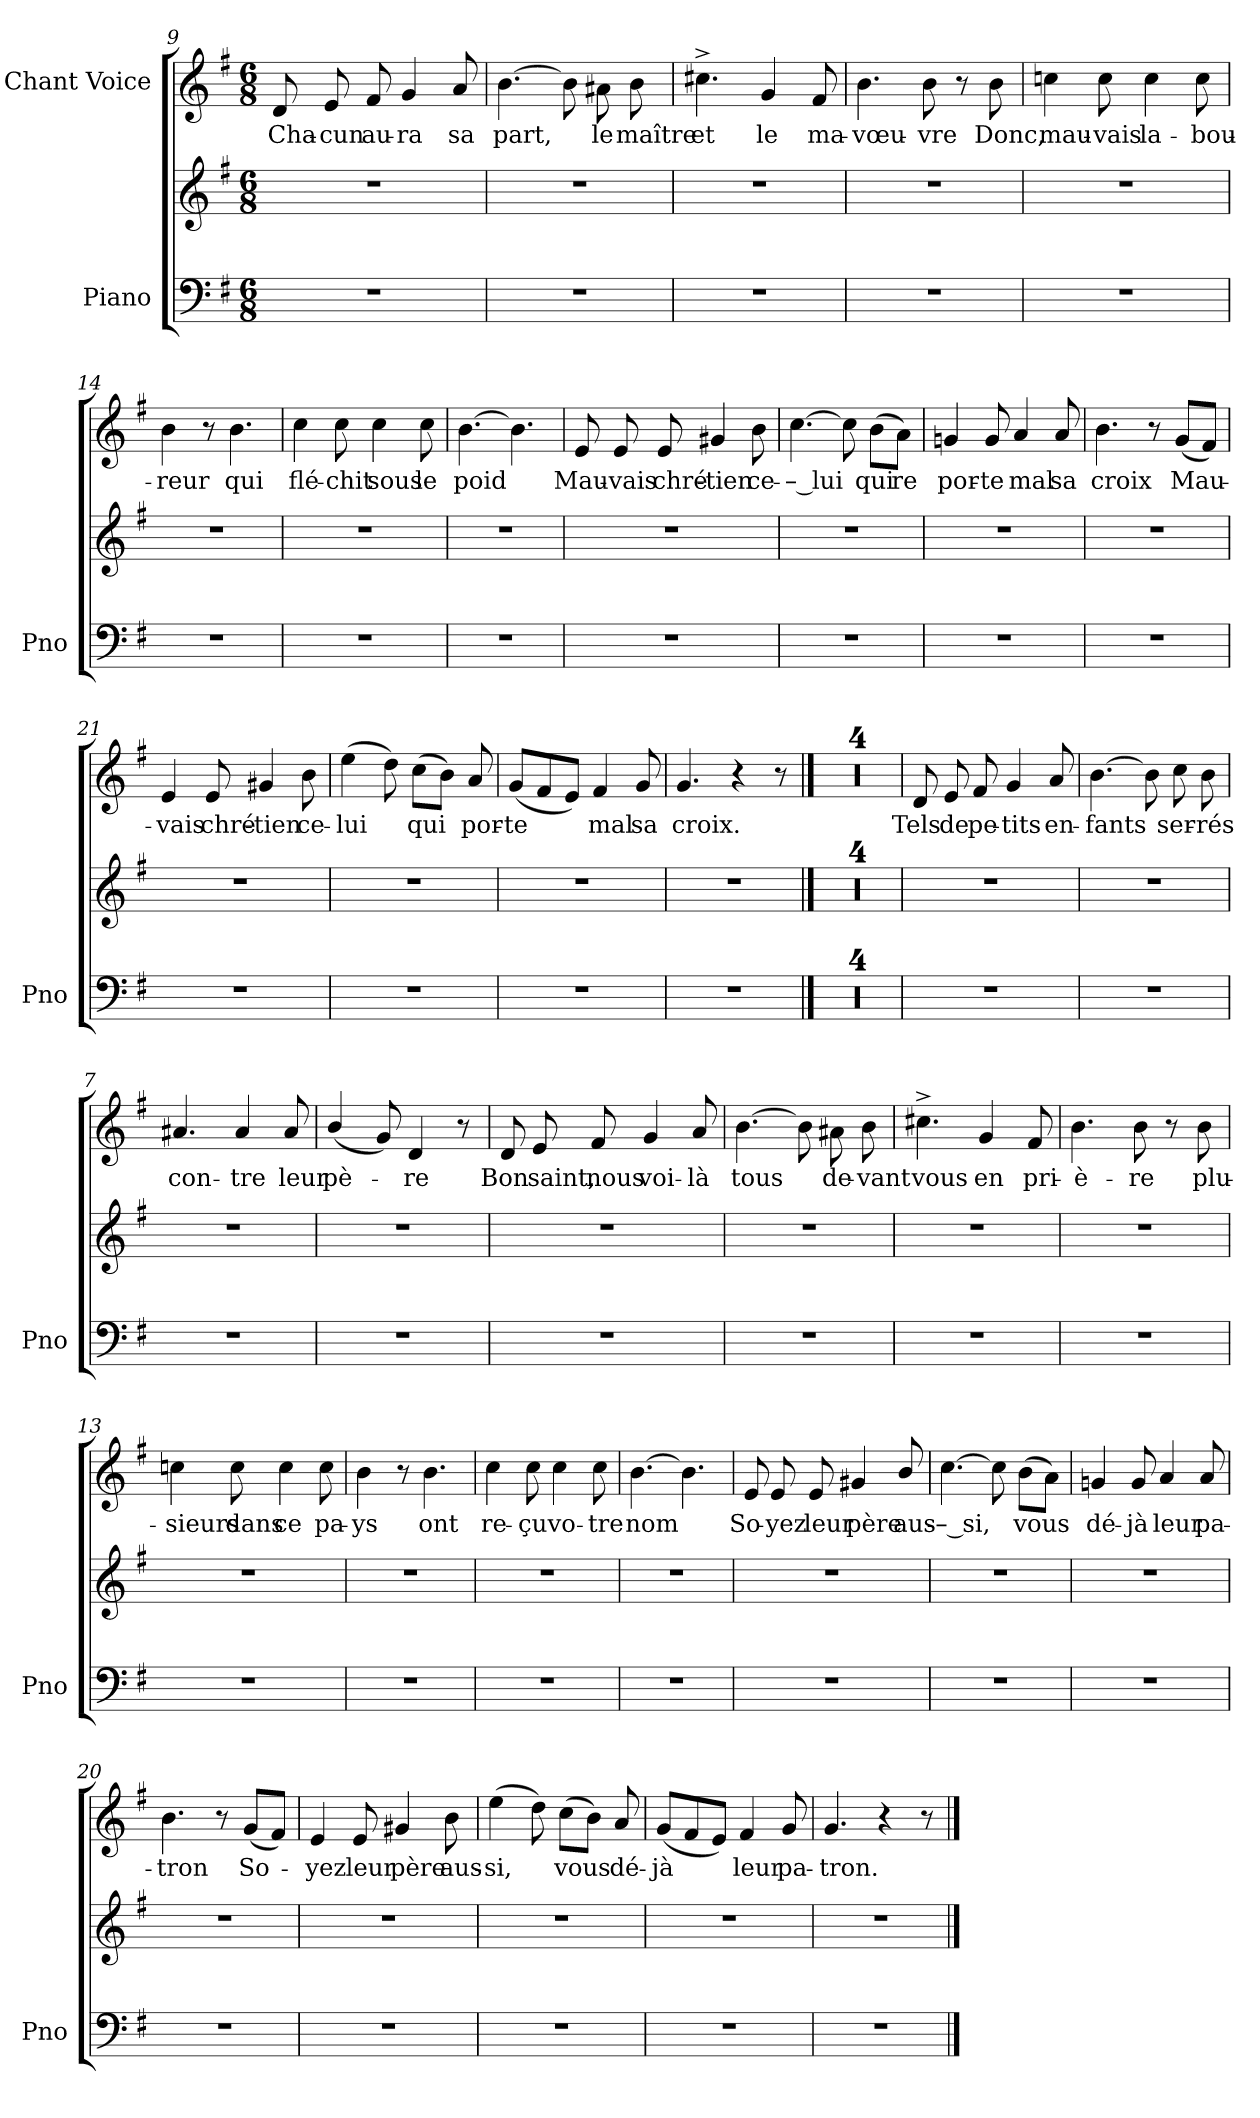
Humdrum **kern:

**kern	**kern	**kern	**text
*part2	*part2	*part1	*part1
*staff3	*staff2	*staff1	*staff1
*I"Piano	*	*I"Chant Voice	*
*I'Pno	*	*	*
*clefF4	*clefG2	*clefG2	*
*k[f#]	*k[f#]	*k[f#]	*
*M6/8	*M6/8	*M6/8	*
=9	=9	=9	=9
!	!	!	!LO:LY:b
2.r	2.r	8d/	Cha-
!	!	!	!LO:LY:b
.	.	8e/	-cun
!	!	!	!LO:LY:b
.	.	8f#/	au-
!	!	!	!LO:LY:b
.	.	4g/	-ra
!	!	!	!LO:LY:b
.	.	8a/	sa
=10	=10	=10	=10
!	!	!	!LO:LY:b
2.r	2.r	[4.b\	part,
.	.	8b\]	.
!	!	!	!LO:LY:b
.	.	8a#X\	le
!	!	!	!LO:LY:b
.	.	8b\	maître
!!LO:LB:g=z
=11	=11	=11	=11
!	!	!	!LO:LY:b
2.r	2.r	4.cc#X^\	et
!	!	!	!LO:LY:b
.	.	4g/	le
!	!	!	!LO:LY:b
.	.	8f#/	ma-
=12	=12	=12	=12
!	!	!	!LO:LY:b
2.r	2.r	4.b\	-vœu-
!	!	!	!LO:LY:b
.	.	8b\	-vre
.	.	8r	.
!	!	!	!LO:LY:b
.	.	8b\	Donc,
=13	=13	=13	=13
!	!	!	!LO:LY:b
2.r	2.r	4ccn\	mau-
!	!	!	!LO:LY:b
.	.	8cc\	-vais
!	!	!	!LO:LY:b
.	.	4cc\	la-
!	!	!	!LO:LY:b
.	.	8cc\	-bou-
=14	=14	=14	=14
!	!	!	!LO:LY:b
2.r	2.r	4b\	-reur
.	.	8r	.
!	!	!	!LO:LY:b
.	.	4.b\	qui
=15	=15	=15	=15
!	!	!	!LO:LY:b
2.r	2.r	4cc\	flé-
!	!	!	!LO:LY:b
.	.	8cc\	-chit
!	!	!	!LO:LY:b
.	.	4cc\	sous
!	!	!	!LO:LY:b
.	.	8cc\	le
=16	=16	=16	=16
!	!	!	!LO:LY:b
2.r	2.r	[4.b\	poid
.	.	4.b\]	.
=17	=17	=17	=17
!	!	!	!LO:LY:b
2.r	2.r	8e/	Mau-
!	!	!	!LO:LY:b
.	.	8e/	-vais
!	!	!	!LO:LY:b
.	.	8e/	chré-
!	!	!	!LO:LY:b
.	.	4g#X/	-tien
!	!	!	!LO:LY:b
.	.	8b\	ce-
!!LO:LB:g=z
=18	=18	=18	=18
!	!	!	!LO:LY:b
2.r	2.r	[4.cc\	-– lui
.	.	8cc\]	.
!	!	!	!LO:LY:b
.	.	(>8b\L	qui
!	!	!	!LO:LY:b
.	.	8a\J)	re
=19	=19	=19	=19
!	!	!	!LO:LY:b
2.r	2.r	4gn/	por-
!	!	!	!LO:LY:b
.	.	8g/	-te
!	!	!	!LO:LY:b
.	.	4a/	mal
!	!	!	!LO:LY:b
.	.	8a/	sa
=20	=20	=20	=20
!	!	!	!LO:LY:b
2.r	2.r	4.b\	croix
.	.	8r	.
!	!	!	!LO:LY:b
.	.	(<8g/L	Mau-
.	.	8f#/J)	.
=21	=21	=21	=21
!	!	!	!LO:LY:b
2.r	2.r	4e/	-vais
!	!	!	!LO:LY:b
.	.	8e/	chré-
!	!	!	!LO:LY:b
.	.	4g#X/	-tien
!	!	!	!LO:LY:b
.	.	8b\	ce-
=22	=22	=22	=22
!	!	!	!LO:LY:b
2.r	2.r	(>4ee\	-lui
.	.	8dd\)	.
!	!	!	!LO:LY:b
.	.	(>8cc\L	qui
.	.	8b\J)	.
!	!	!	!LO:LY:b
.	.	8a/	por-
=23	=23	=23	=23
!	!	!	!LO:LY:b
2.r	2.r	(<8g/L	-te
.	.	8f#/	.
.	.	8e/J)	.
!	!	!	!LO:LY:b
.	.	4f#/	mal
!	!	!	!LO:LY:b
.	.	8g/	sa
=24	=24	=24	=24
!	!	!	!LO:LY:b
2.r	2.r	4.g/	croix.
.	.	4r	.
.	.	8r	.
!!LO:LB:g=z
==1	==1	==1	==1
2.r	2.r	2.r	.
=2	=2	=2	=2
2.r	2.r	2.r	.
=3	=3	=3	=3
2.r	2.r	2.r	.
=4	=4	=4	=4
2.r	2.r	2.r	.
=5	=5	=5	=5
!	!	!	!LO:LY:b
2.r	2.r	8d/	Tels
!	!	!	!LO:LY:b
.	.	8e/	de
!	!	!	!LO:LY:b
.	.	8f#/	pe-
!	!	!	!LO:LY:b
.	.	4g/	-tits
!	!	!	!LO:LY:b
.	.	8a/	en-
=6	=6	=6	=6
!	!	!	!LO:LY:b
2.r	2.r	[4.b\	-fants
.	.	8b\]	.
!	!	!	!LO:LY:b
.	.	8cc\	ser-
!	!	!	!LO:LY:b
.	.	8b\	-rés
=7	=7	=7	=7
!	!	!	!LO:LY:b
2.r	2.r	4.a#X/	con-
!	!	!	!LO:LY:b
.	.	4a#/	-tre
!	!	!	!LO:LY:b
.	.	8a#/	leur
=8	=8	=8	=8
!	!	!	!LO:LY:b
2.r	2.r	(<4b/	pè-
.	.	8g/)	.
!	!	!	!LO:LY:b
.	.	4d/	-re
.	.	8r	.
=9	=9	=9	=9
!	!	!	!LO:LY:b
2.r	2.r	8d/	Bon
!	!	!	!LO:LY:b
.	.	8e/	saint,
!	!	!	!LO:LY:b
.	.	8f#/	nous
!	!	!	!LO:LY:b
.	.	4g/	voi-
!	!	!	!LO:LY:b
.	.	8a/	-là
=10	=10	=10	=10
!	!	!	!LO:LY:b
2.r	2.r	[4.b\	tous
.	.	8b\]	.
!	!	!	!LO:LY:b
.	.	8a#X\	de-
!	!	!	!LO:LY:b
.	.	8b\	-vant
!!LO:LB:g=z
=11	=11	=11	=11
!	!	!	!LO:LY:b
2.r	2.r	4.cc#X^\	vous
!	!	!	!LO:LY:b
.	.	4g/	en
!	!	!	!LO:LY:b
.	.	8f#/	pri-
=12	=12	=12	=12
!	!	!	!LO:LY:b
2.r	2.r	4.b\	-è-
!	!	!	!LO:LY:b
.	.	8b\	-re
.	.	8r	.
!	!	!	!LO:LY:b
.	.	8b\	plu-
=13	=13	=13	=13
!	!	!	!LO:LY:b
2.r	2.r	4ccn\	-sieurs
!	!	!	!LO:LY:b
.	.	8cc\	dans
!	!	!	!LO:LY:b
.	.	4cc\	ce
!	!	!	!LO:LY:b
.	.	8cc\	pa-
=14	=14	=14	=14
!	!	!	!LO:LY:b
2.r	2.r	4b\	-ys
.	.	8r	.
!	!	!	!LO:LY:b
.	.	4.b\	ont
=15	=15	=15	=15
!	!	!	!LO:LY:b
2.r	2.r	4cc\	re-
!	!	!	!LO:LY:b
.	.	8cc\	-çu
!	!	!	!LO:LY:b
.	.	4cc\	vo-
!	!	!	!LO:LY:b
.	.	8cc\	-tre
=16	=16	=16	=16
!	!	!	!LO:LY:b
2.r	2.r	[4.b\	nom
.	.	4.b\]	.
=17	=17	=17	=17
!	!	!	!LO:LY:b
2.r	2.r	8e/	So-
!	!	!	!LO:LY:b
.	.	8e/	-yez
!	!	!	!LO:LY:b
.	.	8e/	leur
!	!	!	!LO:LY:b
.	.	4g#X/	père
!	!	!	!LO:LY:b
.	.	8b/	aus-
!!LO:LB:g=z
=18	=18	=18	=18
!	!	!	!LO:LY:b
2.r	2.r	[4.cc\	-– si,
.	.	8cc\]	.
!	!	!	!LO:LY:b
.	.	(>8b\L	vous
.	.	8a\J)	.
=19	=19	=19	=19
!	!	!	!LO:LY:b
2.r	2.r	4gn/	dé-
!	!	!	!LO:LY:b
.	.	8g/	-jà
!	!	!	!LO:LY:b
.	.	4a/	leur
!	!	!	!LO:LY:b
.	.	8a/	pa-
=20	=20	=20	=20
!	!	!	!LO:LY:b
2.r	2.r	4.b\	-tron
.	.	8r	.
!	!	!	!LO:LY:b
.	.	(<8g/L	So-
.	.	8f#/J)	.
=21	=21	=21	=21
!	!	!	!LO:LY:b
2.r	2.r	4e/	-yez
!	!	!	!LO:LY:b
.	.	8e/	leur
!	!	!	!LO:LY:b
.	.	4g#X/	père
!	!	!	!LO:LY:b
.	.	8b\	aus-
=22	=22	=22	=22
!	!	!	!LO:LY:b
2.r	2.r	(>4ee\	-si,
.	.	8dd\)	.
!	!	!	!LO:LY:b
.	.	(>8cc\L	vous
.	.	8b\J)	.
!	!	!	!LO:LY:b
.	.	8a/	dé-
=23	=23	=23	=23
!	!	!	!LO:LY:b
2.r	2.r	(<8g/L	-jà
.	.	8f#/	.
.	.	8e/J)	.
!	!	!	!LO:LY:b
.	.	4f#/	leur
!	!	!	!LO:LY:b
.	.	8g/	pa-
=24	=24	=24	=24
!	!	!	!LO:LY:b
2.r	2.r	4.g/	-tron.
.	.	4r	.
.	.	8r	.
==	==	==	==
*-	*-	*-	*-
